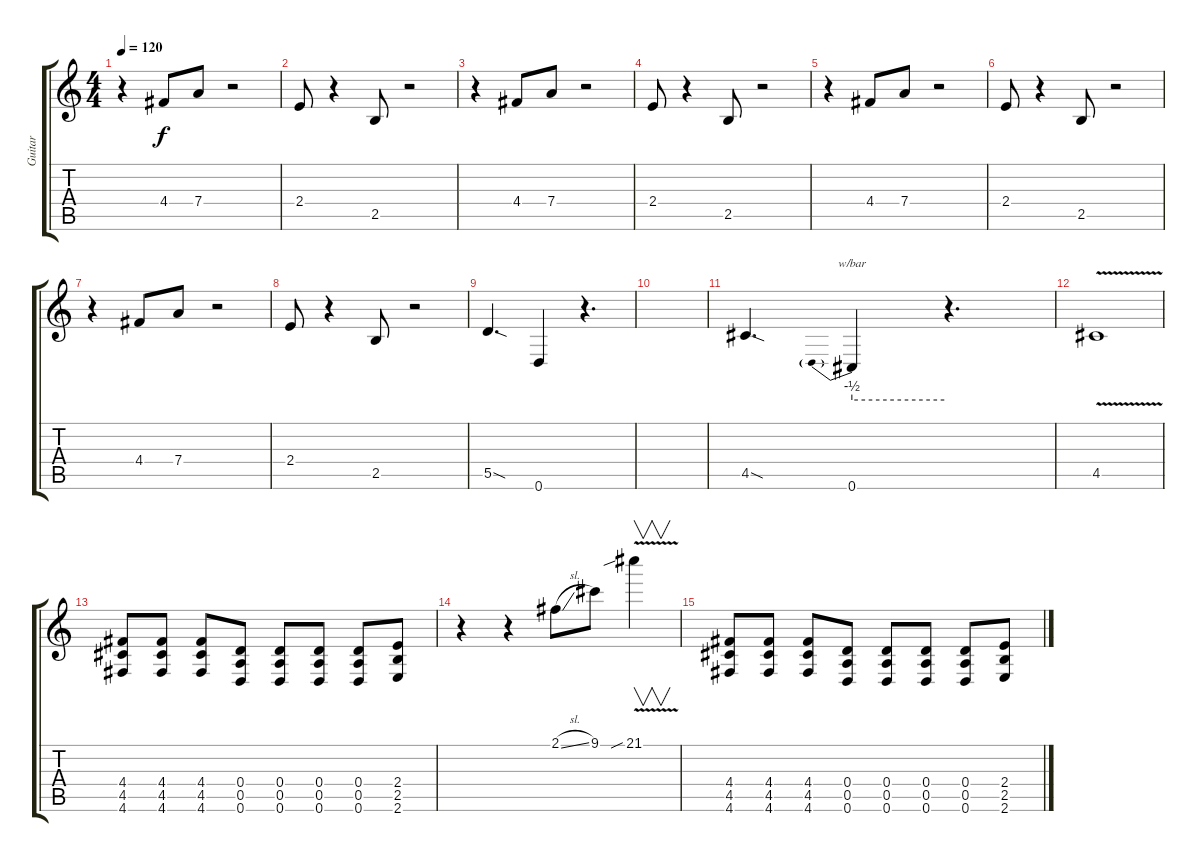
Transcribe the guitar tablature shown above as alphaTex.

\track ("Guitar" "Guitar") {instrument overdrivenguitar}
\staff {score tabs}
\tuning (E4 B3 G3 D3 A2 D2) {hide}
\ts (4 4)
\tempo 120
\clef g2
\ks c
r.4{dy f} 4.4.8 7.4.8 r.2 |
2.4.8 r.4 2.5.8 r.2 |
r.4 4.4.8 7.4.8 r.2 |
2.4.8 r.4 2.5.8 r.2 |
r.4 4.4.8 7.4.8 r.2 |
2.4.8 r.4 2.5.8 r.2 |
r.4 4.4.8 7.4.8 r.2 |
2.4.8 r.4 2.5.8 r.2 |
5.5{sod}.4{d} 0.6.4 r.4{d} |
|
4.5{sod}.4{d} 0.6.4{tbe (predive default 0 -2 60 -2)} r.4{d} |
4.5{v}.1 |
(4.4 4.5 4.6).8 (4.4 4.5 4.6).8 (4.4 4.5 4.6).8 (0.4 0.5 0.6).8 (0.4 0.5 0.6).8 (0.4 0.5 0.6).8 (0.4 0.5 0.6).8 (2.4 2.5 2.6).8 |
r.4 r.4 2.1{sl}.8 9.1.8 21.1{v sib}.4{v} |
(4.4 4.5 4.6).8 (4.4 4.5 4.6).8 (4.4 4.5 4.6).8 (0.4 0.5 0.6).8 (0.4 0.5 0.6).8 (0.4 0.5 0.6).8 (0.4 0.5 0.6).8 (2.4 2.5 2.6).8
